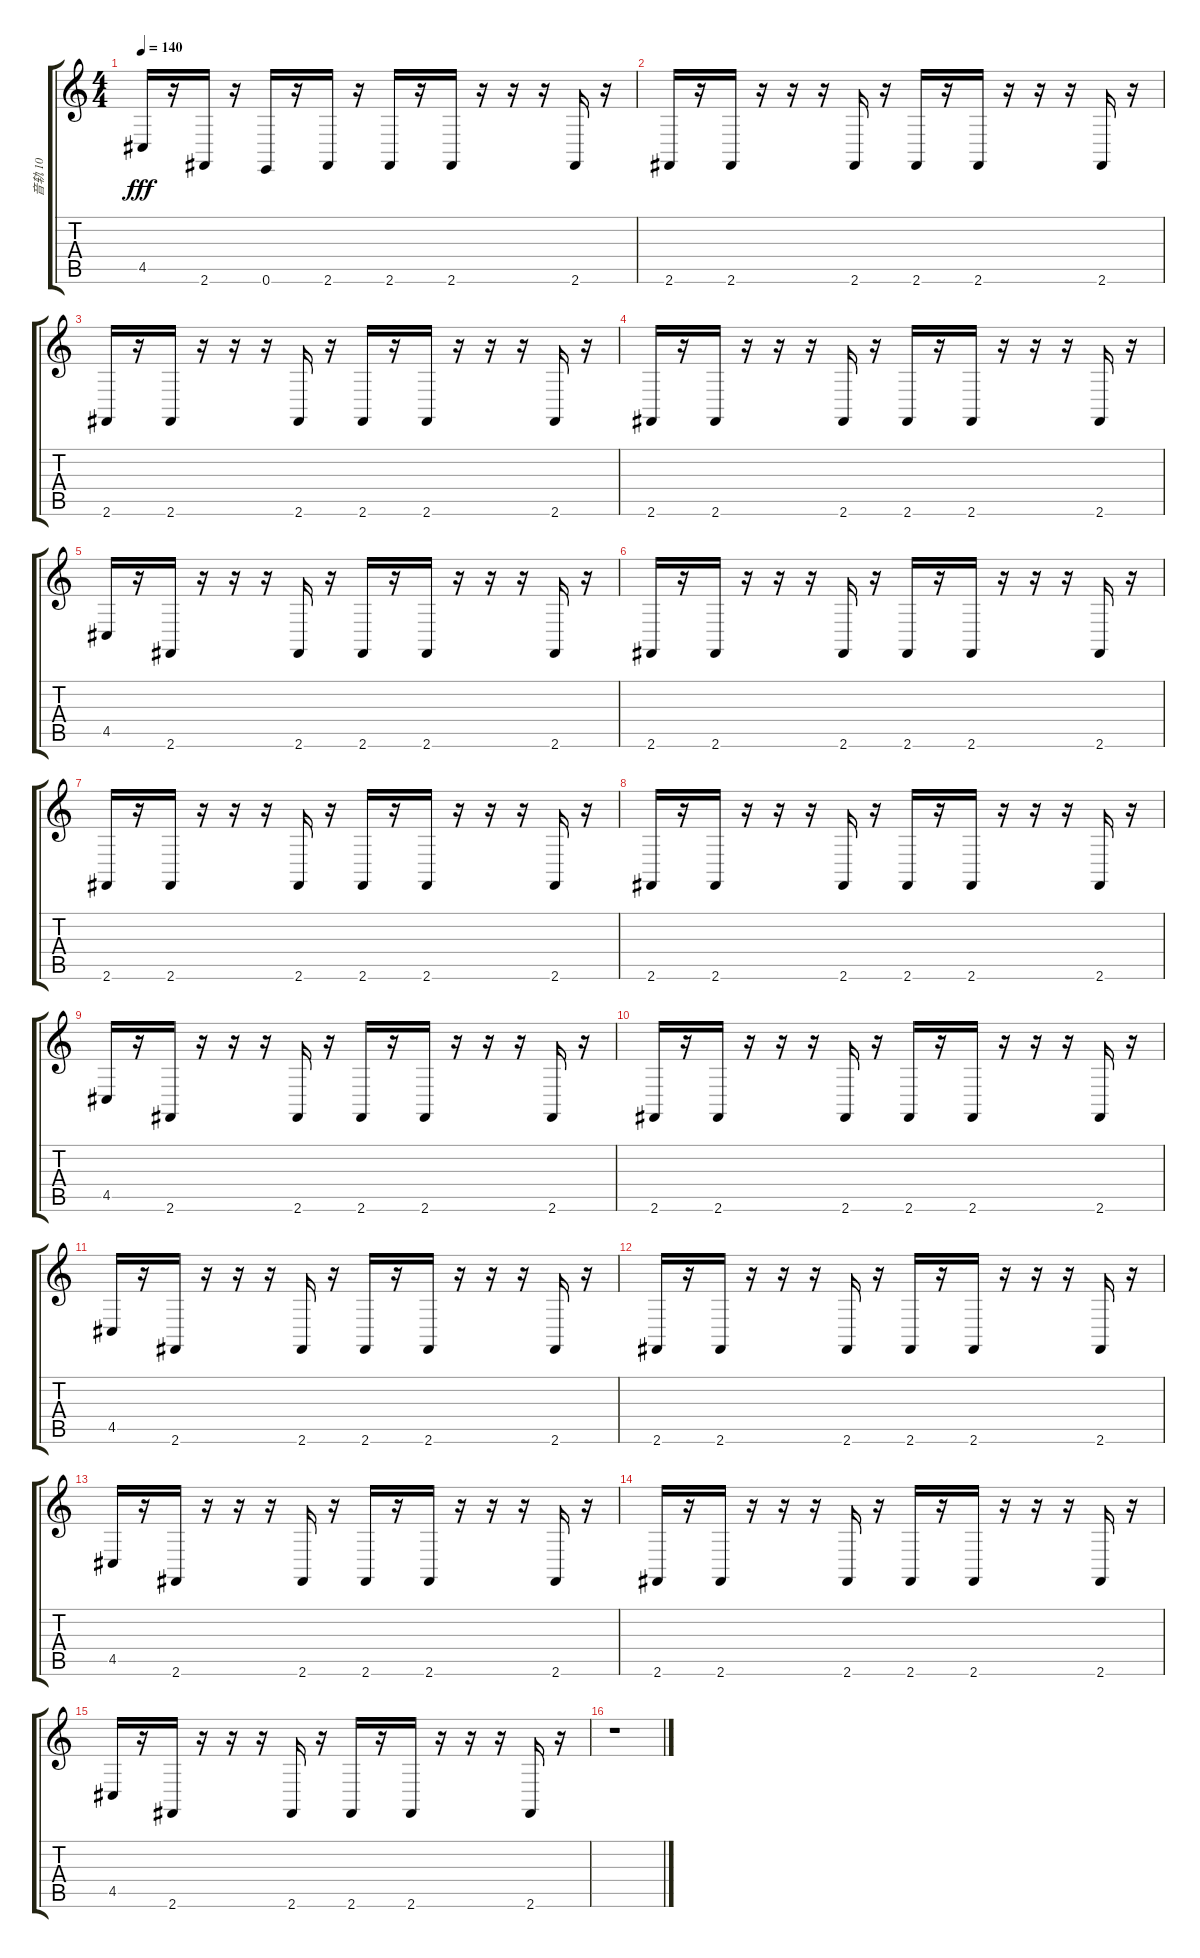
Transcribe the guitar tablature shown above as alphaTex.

\track ("音轨 10" "音轨 10") {instrument acousticgrandpiano}
\staff {score tabs}
\tuning (E4 B3 G3 D3 A2 E2) {hide}
\ts (4 4)
\tempo 140
\clef g2
\ks c
4.5.16{dy fff instrument acousticgrandpiano} r.16 2.6.16 r.16 0.6.16 r.16 2.6.16 r.16 2.6.16 r.16 2.6.16 r.16 r.16 r.16 2.6.16 r.16 |
2.6.16 r.16 2.6.16 r.16 r.16 r.16 2.6.16 r.16 2.6.16 r.16 2.6.16 r.16 r.16 r.16 2.6.16 r.16 |
2.6.16 r.16 2.6.16 r.16 r.16 r.16 2.6.16 r.16 2.6.16 r.16 2.6.16 r.16 r.16 r.16 2.6.16 r.16 |
2.6.16 r.16 2.6.16 r.16 r.16 r.16 2.6.16 r.16 2.6.16 r.16 2.6.16 r.16 r.16 r.16 2.6.16 r.16 |
4.5.16 r.16 2.6.16 r.16 r.16 r.16 2.6.16 r.16 2.6.16 r.16 2.6.16 r.16 r.16 r.16 2.6.16 r.16 |
2.6.16 r.16 2.6.16 r.16 r.16 r.16 2.6.16 r.16 2.6.16 r.16 2.6.16 r.16 r.16 r.16 2.6.16 r.16 |
2.6.16 r.16 2.6.16 r.16 r.16 r.16 2.6.16 r.16 2.6.16 r.16 2.6.16 r.16 r.16 r.16 2.6.16 r.16 |
2.6.16 r.16 2.6.16 r.16 r.16 r.16 2.6.16 r.16 2.6.16 r.16 2.6.16 r.16 r.16 r.16 2.6.16 r.16 |
4.5.16 r.16 2.6.16 r.16 r.16 r.16 2.6.16 r.16 2.6.16 r.16 2.6.16 r.16 r.16 r.16 2.6.16 r.16 |
2.6.16 r.16 2.6.16 r.16 r.16 r.16 2.6.16 r.16 2.6.16 r.16 2.6.16 r.16 r.16 r.16 2.6.16 r.16 |
4.5.16 r.16 2.6.16 r.16 r.16 r.16 2.6.16 r.16 2.6.16 r.16 2.6.16 r.16 r.16 r.16 2.6.16 r.16 |
2.6.16 r.16 2.6.16 r.16 r.16 r.16 2.6.16 r.16 2.6.16 r.16 2.6.16 r.16 r.16 r.16 2.6.16 r.16 |
4.5.16 r.16 2.6.16 r.16 r.16 r.16 2.6.16 r.16 2.6.16 r.16 2.6.16 r.16 r.16 r.16 2.6.16 r.16 |
2.6.16 r.16 2.6.16 r.16 r.16 r.16 2.6.16 r.16 2.6.16 r.16 2.6.16 r.16 r.16 r.16 2.6.16 r.16 |
4.5.16 r.16 2.6.16 r.16 r.16 r.16 2.6.16 r.16 2.6.16 r.16 2.6.16 r.16 r.16 r.16 2.6.16 r.16 |
r.1
